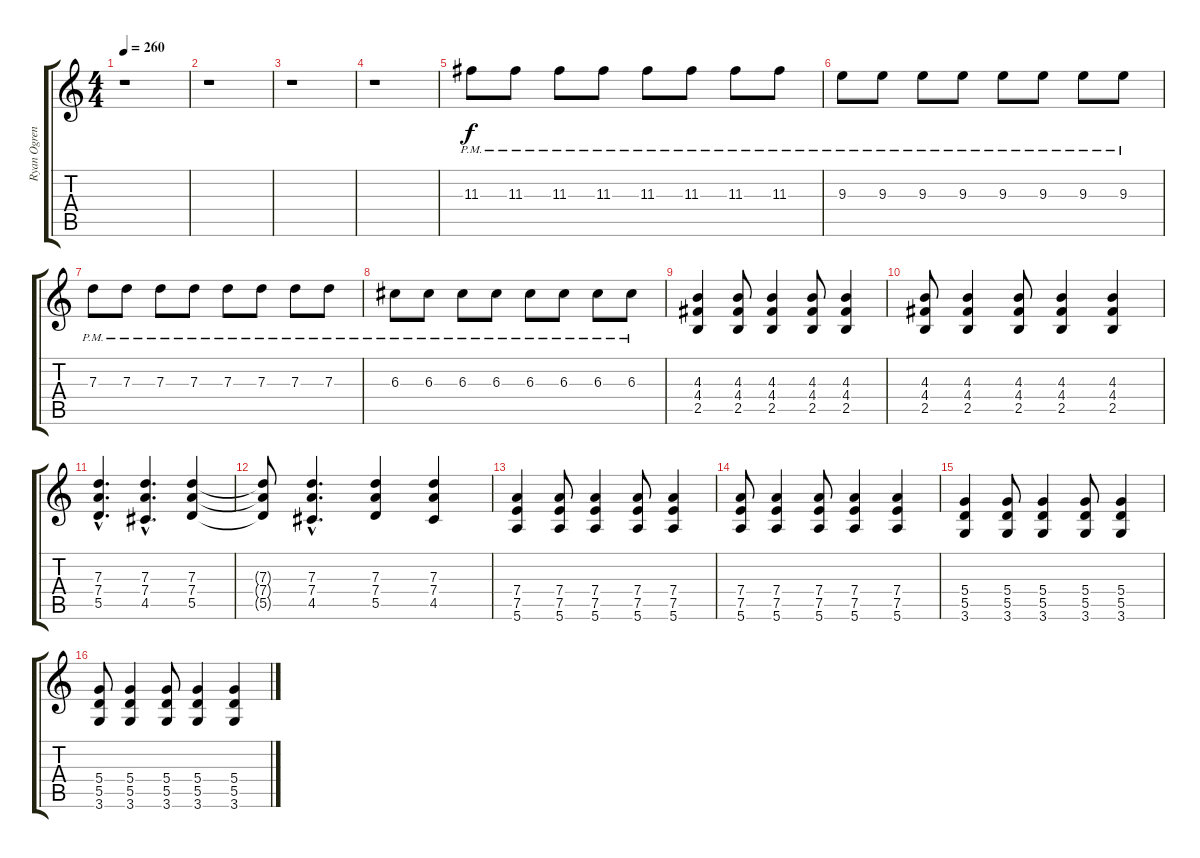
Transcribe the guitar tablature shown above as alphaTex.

\track ("Ryan Ogren" "Ryan Ogren") {instrument distortionguitar}
\staff {score tabs}
\tuning (E4 B3 G3 D3 A2 E2) {hide}
\ts (4 4)
\tempo 260
\clef g2
\ks c
r.1{dy f volume 12} |
r.1 |
r.1 |
r.1 |
11.3{pm}.8 11.3{pm}.8 11.3{pm}.8 11.3{pm}.8 11.3{pm}.8 11.3{pm}.8 11.3{pm}.8 11.3{pm}.8 |
9.3{pm}.8 9.3{pm}.8 9.3{pm}.8 9.3{pm}.8 9.3{pm}.8 9.3{pm}.8 9.3{pm}.8 9.3{pm}.8 |
7.3{pm}.8 7.3{pm}.8 7.3{pm}.8 7.3{pm}.8 7.3{pm}.8 7.3{pm}.8 7.3{pm}.8 7.3{pm}.8 |
6.3{pm}.8 6.3{pm}.8 6.3{pm}.8 6.3{pm}.8 6.3{pm}.8 6.3{pm}.8 6.3{pm}.8 6.3{pm}.8 |
(4.3 4.4 2.5).4 (4.3 4.4 2.5).8 (4.3 4.4 2.5).4 (4.3 4.4 2.5).8 (4.3 4.4 2.5).4 |
(4.3 4.4 2.5).8 (4.3 4.4 2.5).4 (4.3 4.4 2.5).8 (4.3 4.4 2.5).4 (4.3 4.4 2.5).4 |
(7.3{hac} 7.4{hac} 5.5{hac}).4{d} (7.3{hac} 7.4{hac} 4.5{hac}).4{d} (7.3 7.4 5.5).4 |
(7.3{t} 7.4{t} 5.5{t}).8 (7.3{hac} 7.4{hac} 4.5{hac}).4{d} (7.3 7.4 5.5).4 (7.3 7.4 4.5).4 |
(7.4 7.5 5.6).4 (7.4 7.5 5.6).8 (7.4 7.5 5.6).4 (7.4 7.5 5.6).8 (7.4 7.5 5.6).4 |
(7.4 7.5 5.6).8 (7.4 7.5 5.6).4 (7.4 7.5 5.6).8 (7.4 7.5 5.6).4 (7.4 7.5 5.6).4 |
(5.4 5.5 3.6).4 (5.4 5.5 3.6).8 (5.4 5.5 3.6).4 (5.4 5.5 3.6).8 (5.4 5.5 3.6).4 |
(5.4 5.5 3.6).8 (5.4 5.5 3.6).4 (5.4 5.5 3.6).8 (5.4 5.5 3.6).4 (5.4 5.5 3.6).4
